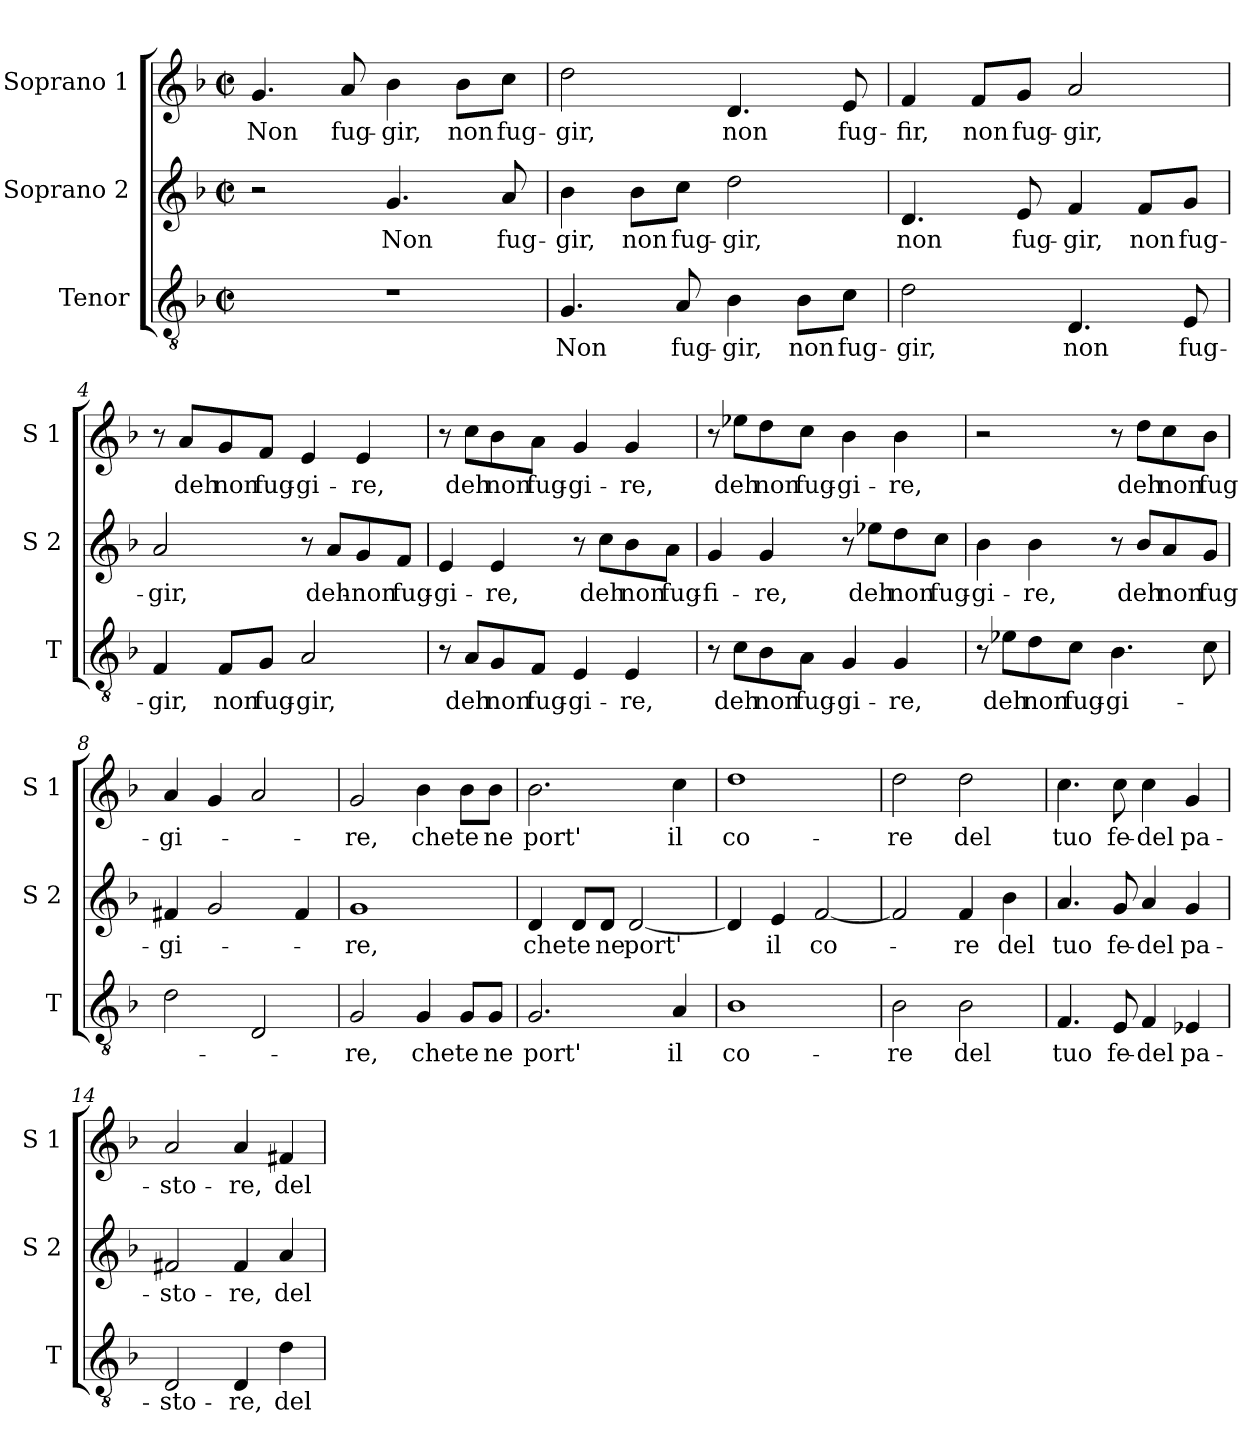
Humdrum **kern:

**kern	**text	**kern	**text	**kern	**text
*part3	*part3	*part2	*part2	*part1	*part1
*staff3	*staff3	*staff2	*staff2	*staff1	*staff1
*I"Tenor	*	*I"Soprano 2	*	*I"Soprano 1	*
*I'T	*	*I'S 2	*	*I'S 1	*
*clefGv2	*	*clefG2	*	*clefG2	*
*k[b-]	*	*k[b-]	*	*k[b-]	*
*F:	*	*F:	*	*F:	*
*M2/2	*	*M2/2	*	*M2/2	*
*met(c|)	*	*met(c|)	*	*met(c|)	*
=1	=1	=1	=1	=1	=1
!	!	!	!	!	!LO:LY:b
1r	.	2r	.	4.g/	Non
!	!	!	!	!	!LO:LY:b
.	.	.	.	8a/	fug-
!	!	!	!LO:LY:b	!	!LO:LY:b
.	.	4.g/	Non	4b-\	-gir,
!	!	!	!	!	!LO:LY:b
.	.	.	.	8b-\L	non
!	!	!	!LO:LY:b	!	!LO:LY:b
.	.	8a/	fug-	8cc\J	fug-
=2	=2	=2	=2	=2	=2
!	!LO:LY:b	!	!LO:LY:b	!	!LO:LY:b
4.G/	Non	4b-\	-gir,	2dd\	-gir,
!	!	!	!LO:LY:b	!	!
.	.	8b-\L	non	.	.
!	!LO:LY:b	!	!LO:LY:b	!	!
8A/	fug-	8cc\J	fug-	.	.
!	!LO:LY:b	!	!LO:LY:b	!	!LO:LY:b
4B-\	-gir,	2dd\	-gir,	4.d/	non
!	!LO:LY:b	!	!	!	!
8B-\L	non	.	.	.	.
!	!LO:LY:b	!	!	!	!LO:LY:b
8c\J	fug-	.	.	8e/	fug-
=3	=3	=3	=3	=3	=3
!	!LO:LY:b	!	!LO:LY:b	!	!LO:LY:b
2d\	-gir,	4.d/	non	4f/	-fir,
!	!	!	!	!	!LO:LY:b
.	.	.	.	8f/L	non
!	!	!	!LO:LY:b	!	!LO:LY:b
.	.	8e/	fug-	8g/J	fug-
!	!LO:LY:b	!	!LO:LY:b	!	!LO:LY:b
4.D/	non	4f/	-gir,	2a/	-gir,
!	!	!	!LO:LY:b	!	!
.	.	8f/L	non	.	.
!	!LO:LY:b	!	!LO:LY:b	!	!
8E/	fug-	8g/J	fug-	.	.
=4	=4	=4	=4	=4	=4
!	!LO:LY:b	!	!LO:LY:b	!	!
4F/	-gir,	2a/	-gir,	8r	.
!	!	!	!	!	!LO:LY:b
.	.	.	.	8a/L	deh
!	!LO:LY:b	!	!	!	!LO:LY:b
8F/L	non	.	.	8g/	non
!	!LO:LY:b	!	!	!	!LO:LY:b
8G/J	fug-	.	.	8f/J	fug-
!	!LO:LY:b	!	!	!	!LO:LY:b
2A/	-gir,	8r	.	4e/	-gi-
!	!	!	!LO:LY:b	!	!
.	.	8a/L	deh-	.	.
!	!	!	!LO:LY:b	!	!LO:LY:b
.	.	8g/	-non	4e/	-re,
!	!	!	!LO:LY:b	!	!
.	.	8f/J	fug-	.	.
!!LO:LB:g=z
=5	=5	=5	=5	=5	=5
!	!	!	!LO:LY:b	!	!
8r	.	4e/	-gi-	8r	.
!	!LO:LY:b	!	!	!	!LO:LY:b
8A/L	deh	.	.	8cc\L	deh
!	!LO:LY:b	!	!LO:LY:b	!	!LO:LY:b
8G/	non	4e/	-re,	8b-\	non
!	!LO:LY:b	!	!	!	!LO:LY:b
8F/J	fug-	.	.	8a\J	fug-
!	!LO:LY:b	!	!	!	!LO:LY:b
4E/	-gi-	8r	.	4g/	-gi-
!	!	!	!LO:LY:b	!	!
.	.	8cc\L	deh	.	.
!	!LO:LY:b	!	!LO:LY:b	!	!LO:LY:b
4E/	-re,	8b-\	non	4g/	-re,
!	!	!	!LO:LY:b	!	!
.	.	8a\J	fug-	.	.
=6	=6	=6	=6	=6	=6
!	!	!	!LO:LY:b	!	!
8r	.	4g/	-fi-	8r	.
!	!LO:LY:b	!	!	!	!LO:LY:b
8c\L	deh	.	.	8ee-X\L	deh
!	!LO:LY:b	!	!LO:LY:b	!	!LO:LY:b
8B-\	non	4g/	-re,	8dd\	non
!	!LO:LY:b	!	!	!	!LO:LY:b
8A\J	fug-	.	.	8cc\J	fug-
!	!LO:LY:b	!	!	!	!LO:LY:b
4G/	-gi-	8r	.	4b-\	-gi-
!	!	!	!LO:LY:b	!	!
.	.	8ee-X\L	deh	.	.
!	!LO:LY:b	!	!LO:LY:b	!	!LO:LY:b
4G/	-re,	8dd\	non	4b-\	-re,
!	!	!	!LO:LY:b	!	!
.	.	8cc\J	fug-	.	.
=7	=7	=7	=7	=7	=7
!	!	!	!LO:LY:b	!	!
8r	.	4b-\	-gi-	2r	.
!	!LO:LY:b	!	!	!	!
8e-X\L	deh	.	.	.	.
!	!LO:LY:b	!	!LO:LY:b	!	!
8d\	non	4b-\	-re,	.	.
!	!LO:LY:b	!	!	!	!
8c\J	fug-	.	.	.	.
!	!LO:LY:b	!	!	!	!
4.B-\	-gi-	8r	.	8r	.
!	!	!	!LO:LY:b	!	!LO:LY:b
.	.	8b-/L	deh	8dd\L	deh
!	!	!	!LO:LY:b	!	!LO:LY:b
.	.	8a/	non	8cc\	non
!	!	!	!LO:LY:b	!	!LO:LY:b
8c\	.	8g/J	fug-	8b-\J	fug-
=8	=8	=8	=8	=8	=8
!	!	!	!LO:LY:b	!	!LO:LY:b
2d\	.	4f#X/	-gi-	4a/	-gi-
.	.	2g/	.	4g/	.
2D/	.	.	.	2a/	.
.	.	4f#/	.	.	.
!!LO:LB:g=z
=9	=9	=9	=9	=9	=9
!	!LO:LY:b	!	!LO:LY:b	!	!LO:LY:b
2G/	-re,	1g	-re,	2g/	-re,
!	!LO:LY:b	!	!	!	!LO:LY:b
4G/	che	.	.	4b-\	che
!	!LO:LY:b	!	!	!	!LO:LY:b
8G/L	te	.	.	8b-\L	te
!	!LO:LY:b	!	!	!	!LO:LY:b
8G/J	ne	.	.	8b-\J	ne
=10	=10	=10	=10	=10	=10
!	!LO:LY:b	!	!LO:LY:b	!	!LO:LY:b
2.G/	port'	4d/	che	2.b-\	port'
!	!	!	!LO:LY:b	!	!
.	.	8d/L	te	.	.
!	!	!	!LO:LY:b	!	!
.	.	8d/J	ne	.	.
!	!	!	!LO:LY:b	!	!
.	.	[2d/	port'	.	.
!	!LO:LY:b	!	!	!	!LO:LY:b
4A/	il	.	.	4cc\	il
=11	=11	=11	=11	=11	=11
!	!LO:LY:b	!	!	!	!LO:LY:b
1B-	co-	4d/]	.	1dd	co-
!	!	!	!LO:LY:b	!	!
.	.	4e/	il	.	.
!	!	!	!LO:LY:b	!	!
.	.	[2f/	co-	.	.
=12	=12	=12	=12	=12	=12
!	!LO:LY:b	!	!	!	!LO:LY:b
2B-\	-re	2f/]	.	2dd\	-re
!	!LO:LY:b	!	!LO:LY:b	!	!LO:LY:b
2B-\	del	4f/	-re	2dd\	del
!	!	!	!LO:LY:b	!	!
.	.	4b-\	del	.	.
=13	=13	=13	=13	=13	=13
!	!LO:LY:b	!	!LO:LY:b	!	!LO:LY:b
4.F/	tuo	4.a/	tuo	4.cc\	tuo
!	!LO:LY:b	!	!LO:LY:b	!	!LO:LY:b
8E/	fe-	8g/	fe-	8cc\	fe-
!	!LO:LY:b	!	!LO:LY:b	!	!LO:LY:b
4F/	-del	4a/	-del	4cc\	-del
!	!LO:LY:b	!	!LO:LY:b	!	!LO:LY:b
4E-X/	pa-	4g/	pa-	4g/	pa-
!!LO:PB:g=z
=14	=14	=14	=14	=14	=14
!	!LO:LY:b	!	!LO:LY:b	!	!LO:LY:b
2D/	-sto-	2f#X/	-sto-	2a/	-sto-
!	!LO:LY:b	!	!LO:LY:b	!	!LO:LY:b
4D/	-re,	4f#/	-re,	4a/	-re,
!	!LO:LY:b	!	!LO:LY:b	!	!LO:LY:b
4d\	del	4a/	del	4f#X/	del
=	=	=	=	=	=
*-	*-	*-	*-	*-	*-
